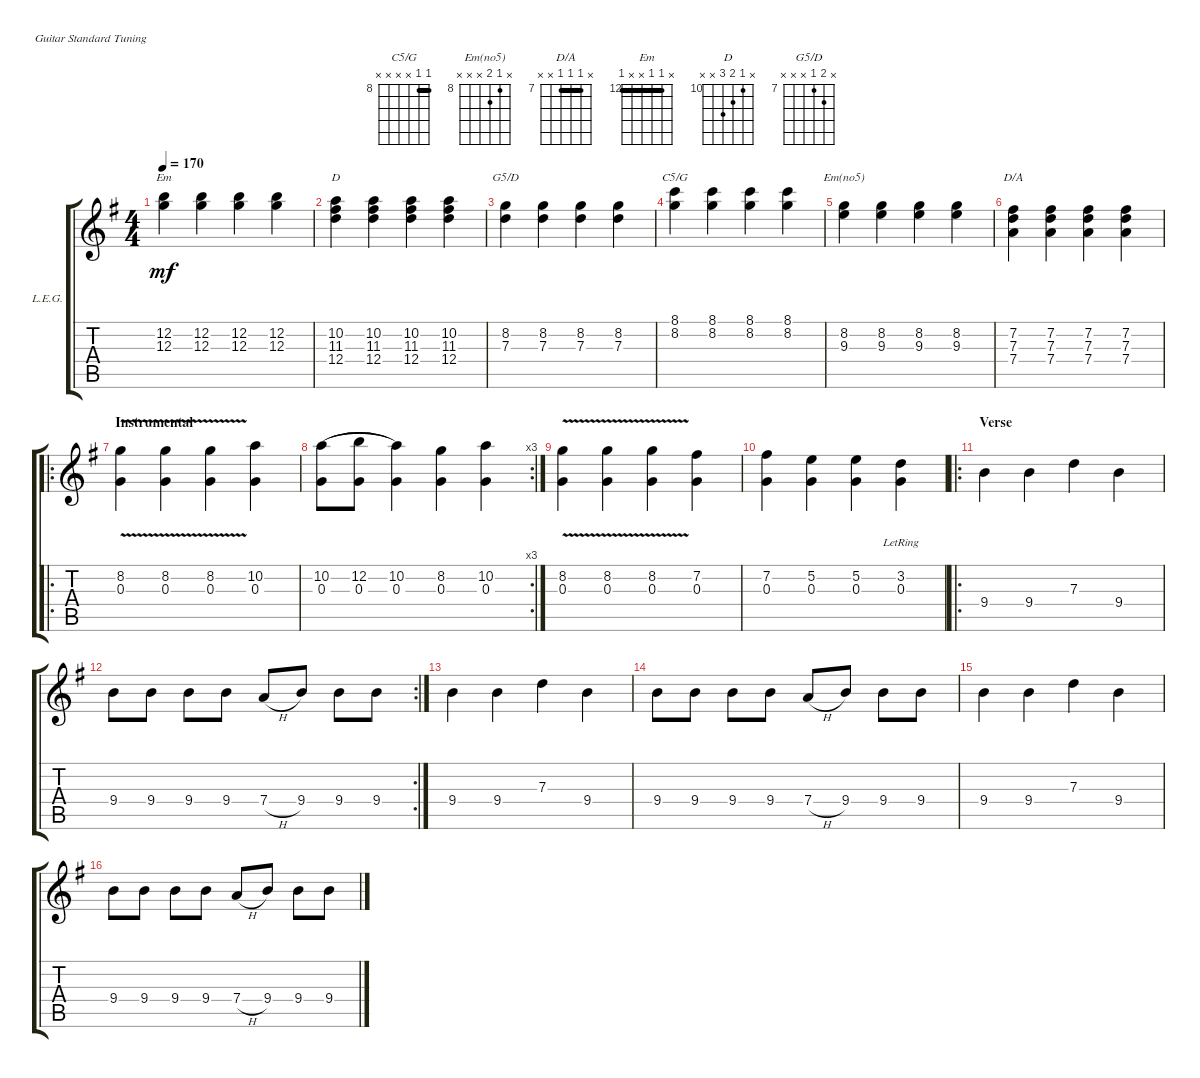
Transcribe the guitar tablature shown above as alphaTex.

\defaultSystemsLayout 4
\bracketExtendMode groupsimilarinstruments
\firstSystemTrackNameOrientation horizontal
\otherSystemsTrackNameOrientation horizontal
\track ("Lead Electric Guitar" "L.E.G.") {multiBarRest instrument distortionguitar}
\staff {score tabs}
\tuning (E4 B3 G3 D3 A2 E2)
\chord ("C5/G" 8 8 x x x x) {firstfret 8 barre 8}
\chord ("Em(no5)" x 8 9 x x x) {firstfret 8}
\chord ("D/A" x 7 7 7 x x) {firstfret 7 barre (7 7)}
\chord ("Em" x 12 12 x x 12) {firstfret 12 barre (12 12)}
\chord ("D" x 10 11 12 x x) {firstfret 10}
\chord ("G5/D" x 8 7 x x x) {firstfret 7}
\ts (4 4)
\tempo 170
\clef g2
\ks g
(12.2 12.3).4{ch "Em" lyrics (0 "") lyrics (1 "") lyrics (2 "") lyrics (3 "") lyrics (4 "") dy mf} (12.2 12.3).4{lyrics (0 "") lyrics (1 "") lyrics (2 "") lyrics (3 "") lyrics (4 "")} (12.2 12.3).4{lyrics (0 "") lyrics (1 "") lyrics (2 "") lyrics (3 "") lyrics (4 "")} (12.2 12.3).4{lyrics (0 "") lyrics (1 "") lyrics (2 "") lyrics (3 "") lyrics (4 "")} |
(11.3 10.2 12.4).4{ch "D" lyrics (0 "") lyrics (1 "") lyrics (2 "") lyrics (3 "") lyrics (4 "")} (11.3 10.2 12.4).4{lyrics (0 "") lyrics (1 "") lyrics (2 "") lyrics (3 "") lyrics (4 "")} (11.3 10.2 12.4).4{lyrics (0 "") lyrics (1 "") lyrics (2 "") lyrics (3 "") lyrics (4 "")} (11.3 10.2 12.4).4{lyrics (0 "") lyrics (1 "") lyrics (2 "") lyrics (3 "") lyrics (4 "")} |
(8.2 7.3).4{ch "G5/D" lyrics (0 "") lyrics (1 "") lyrics (2 "") lyrics (3 "") lyrics (4 "")} (8.2 7.3).4{lyrics (0 "") lyrics (1 "") lyrics (2 "") lyrics (3 "") lyrics (4 "")} (8.2 7.3).4{lyrics (0 "") lyrics (1 "") lyrics (2 "") lyrics (3 "") lyrics (4 "")} (8.2 7.3).4{lyrics (0 "") lyrics (1 "") lyrics (2 "") lyrics (3 "") lyrics (4 "")} |
(8.1 8.2).4{ch "C5/G" lyrics (0 "") lyrics (1 "") lyrics (2 "") lyrics (3 "") lyrics (4 "")} (8.2 8.1).4{lyrics (0 "") lyrics (1 "") lyrics (2 "") lyrics (3 "") lyrics (4 "")} (8.2 8.1).4{lyrics (0 "") lyrics (1 "") lyrics (2 "") lyrics (3 "") lyrics (4 "")} (8.2 8.1).4{lyrics (0 "") lyrics (1 "") lyrics (2 "") lyrics (3 "") lyrics (4 "")} |
(9.3 8.2).4{ch "Em(no5)" lyrics (0 "") lyrics (1 "") lyrics (2 "") lyrics (3 "") lyrics (4 "")} (9.3 8.2).4{lyrics (0 "") lyrics (1 "") lyrics (2 "") lyrics (3 "") lyrics (4 "")} (9.3 8.2).4{lyrics (0 "") lyrics (1 "") lyrics (2 "") lyrics (3 "") lyrics (4 "")} (9.3 8.2).4{lyrics (0 "") lyrics (1 "") lyrics (2 "") lyrics (3 "") lyrics (4 "")} |
(7.2 7.3 7.4).4{ch "D/A"} (7.2 7.3 7.4).4 (7.2 7.3 7.4).4 (7.2 7.3 7.4).4 |
\ro
\section ("" "Instrumental")
(8.2{v} 0.3).4{lyrics (0 "") lyrics (1 "") lyrics (2 "") lyrics (3 "") lyrics (4 "")} (8.2{v} 0.3).4{lyrics (0 "") lyrics (1 "") lyrics (2 "") lyrics (3 "") lyrics (4 "")} (8.2{v} 0.3).4{lyrics (0 "") lyrics (1 "") lyrics (2 "") lyrics (3 "") lyrics (4 "")} (10.2 0.3).4{lyrics (0 "") lyrics (1 "") lyrics (2 "") lyrics (3 "") lyrics (4 "")} |
\rc 3
(10.2 0.3).8{lyrics (0 "") lyrics (1 "") lyrics (2 "") lyrics (3 "") lyrics (4 "") legatoorigin} (12.2 0.3).8{lyrics (0 "") lyrics (1 "") lyrics (2 "") lyrics (3 "") lyrics (4 "") legatoorigin} (10.2 0.3).4{lyrics (0 "") lyrics (1 "") lyrics (2 "") lyrics (3 "") lyrics (4 "")} (8.2 0.3).4{lyrics (0 "") lyrics (1 "") lyrics (2 "") lyrics (3 "") lyrics (4 "")} (10.2 0.3).4 |
(8.2{v} 0.3).4{lyrics (0 "") lyrics (1 "") lyrics (2 "") lyrics (3 "") lyrics (4 "")} (8.2{v} 0.3).4{lyrics (0 "") lyrics (1 "") lyrics (2 "") lyrics (3 "") lyrics (4 "")} (8.2{v} 0.3).4{lyrics (0 "") lyrics (1 "") lyrics (2 "") lyrics (3 "") lyrics (4 "")} (7.2 0.3).4{lyrics (0 "") lyrics (1 "") lyrics (2 "") lyrics (3 "") lyrics (4 "")} |
(7.2 0.3).4{lyrics (0 "") lyrics (1 "") lyrics (2 "") lyrics (3 "") lyrics (4 "")} (5.2 0.3).4{lyrics (0 "") lyrics (1 "") lyrics (2 "") lyrics (3 "") lyrics (4 "")} (5.2 0.3).4{lyrics (0 "") lyrics (1 "") lyrics (2 "") lyrics (3 "") lyrics (4 "")} (3.2{lr} 0.3).4{lyrics (0 "") lyrics (1 "") lyrics (2 "") lyrics (3 "") lyrics (4 "")} |
\ro
\section ("" "Verse")
9.4.4{lyrics (0 "") lyrics (1 "") lyrics (2 "") lyrics (3 "") lyrics (4 "")} 9.4.4{lyrics (0 "") lyrics (1 "") lyrics (2 "") lyrics (3 "") lyrics (4 "")} 7.3.4{lyrics (0 "") lyrics (1 "") lyrics (2 "") lyrics (3 "") lyrics (4 "")} 9.4.4{lyrics (0 "") lyrics (1 "") lyrics (2 "") lyrics (3 "") lyrics (4 "")} |
\rc 2
9.4.8{lyrics (0 "") lyrics (1 "") lyrics (2 "") lyrics (3 "") lyrics (4 "")} 9.4.8{lyrics (0 "") lyrics (1 "") lyrics (2 "") lyrics (3 "") lyrics (4 "")} 9.4.8{lyrics (0 "") lyrics (1 "") lyrics (2 "") lyrics (3 "") lyrics (4 "")} 9.4.8{lyrics (0 "") lyrics (1 "") lyrics (2 "") lyrics (3 "") lyrics (4 "")} 7.4{h}.8{lyrics (0 "") lyrics (1 "") lyrics (2 "") lyrics (3 "") lyrics (4 "")} 9.4.8{lyrics (0 "") lyrics (1 "") lyrics (2 "") lyrics (3 "") lyrics (4 "")} 9.4.8{lyrics (0 "") lyrics (1 "") lyrics (2 "") lyrics (3 "") lyrics (4 "")} 9.4.8{lyrics (0 "") lyrics (1 "") lyrics (2 "") lyrics (3 "") lyrics (4 "")} |
9.4.4 9.4.4 7.3.4 9.4.4 |
9.4.8{lyrics (0 "") lyrics (1 "") lyrics (2 "") lyrics (3 "") lyrics (4 "")} 9.4.8{lyrics (0 "") lyrics (1 "") lyrics (2 "") lyrics (3 "") lyrics (4 "")} 9.4.8{lyrics (0 "") lyrics (1 "") lyrics (2 "") lyrics (3 "") lyrics (4 "")} 9.4.8{lyrics (0 "") lyrics (1 "") lyrics (2 "") lyrics (3 "") lyrics (4 "")} 7.4{h}.8{lyrics (0 "") lyrics (1 "") lyrics (2 "") lyrics (3 "") lyrics (4 "")} 9.4.8{lyrics (0 "") lyrics (1 "") lyrics (2 "") lyrics (3 "") lyrics (4 "")} 9.4.8{lyrics (0 "") lyrics (1 "") lyrics (2 "") lyrics (3 "") lyrics (4 "")} 9.4.8{lyrics (0 "") lyrics (1 "") lyrics (2 "") lyrics (3 "") lyrics (4 "")} |
9.4.4 9.4.4 7.3.4 9.4.4 |
9.4.8{lyrics (0 "") lyrics (1 "") lyrics (2 "") lyrics (3 "") lyrics (4 "")} 9.4.8{lyrics (0 "") lyrics (1 "") lyrics (2 "") lyrics (3 "") lyrics (4 "")} 9.4.8{lyrics (0 "") lyrics (1 "") lyrics (2 "") lyrics (3 "") lyrics (4 "")} 9.4.8{lyrics (0 "") lyrics (1 "") lyrics (2 "") lyrics (3 "") lyrics (4 "")} 7.4{h}.8{lyrics (0 "") lyrics (1 "") lyrics (2 "") lyrics (3 "") lyrics (4 "")} 9.4.8{lyrics (0 "") lyrics (1 "") lyrics (2 "") lyrics (3 "") lyrics (4 "")} 9.4.8{lyrics (0 "") lyrics (1 "") lyrics (2 "") lyrics (3 "") lyrics (4 "")} 9.4.8{lyrics (0 "") lyrics (1 "") lyrics (2 "") lyrics (3 "") lyrics (4 "")}
